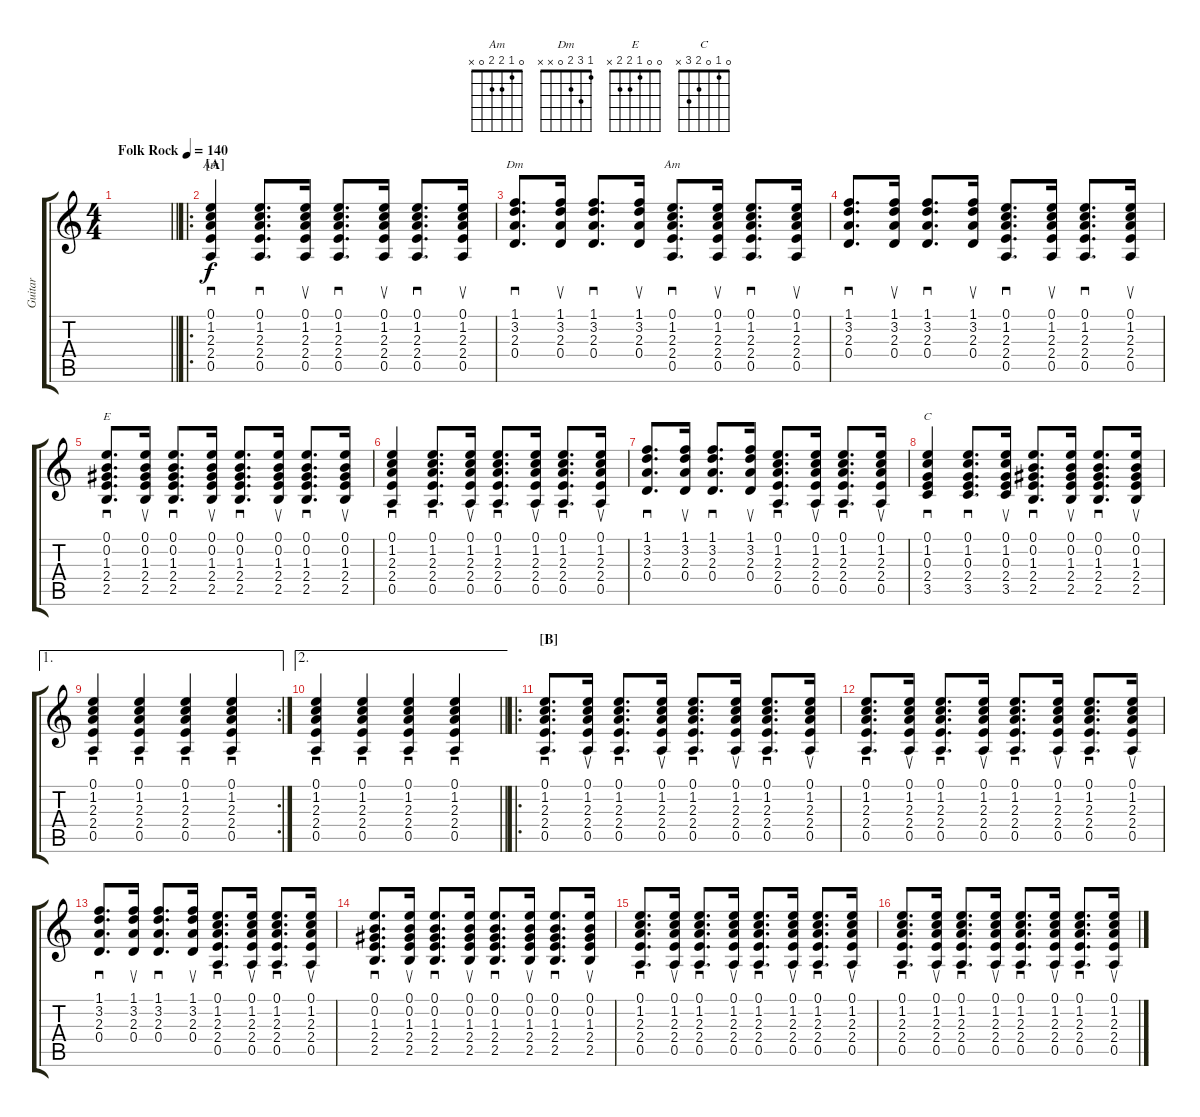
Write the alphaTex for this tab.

\track ("Guitar" "Guitar") {instrument acousticguitarsteel}
\staff {score tabs}
\tuning (E4 B3 G3 D3 A2 E2) {hide}
\chord ("Am" x x x x x x)
\chord ("Dm" 1 3 2 0 x x)
\chord ("Am" 0 1 2 2 0 x)
\chord ("E" 0 0 1 2 2 x)
\chord ("C" 0 1 0 2 3 x)
\ts (4 4)
\tempo (140 "Folk Rock")
\clef g2
\barLineRight lightlight
\ks c
|
\ro
\section ("" "[A]")
(0.1 1.2 2.3 2.4 0.5).4{sd ch "Am"} (0.1 1.2 2.3 2.4 0.5).8{d sd} (0.1 1.2 2.3 2.4 0.5).16{su} (0.1 1.2 2.3 2.4 0.5).8{d sd} (0.1 1.2 2.3 2.4 0.5).16{su} (0.1 1.2 2.3 2.4 0.5).8{d sd} (0.1 1.2 2.3 2.4 0.5).16{su} |
(1.1 3.2 2.3 0.4).8{d sd ch "Dm"} (1.1 3.2 2.3 0.4).16{su} (1.1 3.2 2.3 0.4).8{d sd} (1.1 3.2 2.3 0.4).16{su} (0.1 1.2 2.3 2.4 0.5).8{d sd ch "Am"} (0.1 1.2 2.3 2.4 0.5).16{su} (0.1 1.2 2.3 2.4 0.5).8{d sd} (0.1 1.2 2.3 2.4 0.5).16{su} |
(1.1 3.2 2.3 0.4).8{d sd} (1.1 3.2 2.3 0.4).16{su} (1.1 3.2 2.3 0.4).8{d sd} (1.1 3.2 2.3 0.4).16{su} (0.1 1.2 2.3 2.4 0.5).8{d sd} (0.1 1.2 2.3 2.4 0.5).16{su} (0.1 1.2 2.3 2.4 0.5).8{d sd} (0.1 1.2 2.3 2.4 0.5).16{su} |
(0.1 0.2 1.3 2.4 2.5).8{d sd ch "E"} (0.1 0.2 1.3 2.4 2.5).16{su} (0.1 0.2 1.3 2.4 2.5).8{d sd} (0.1 0.2 1.3 2.4 2.5).16{su} (0.1 0.2 1.3 2.4 2.5).8{d sd} (0.1 0.2 1.3 2.4 2.5).16{su} (0.1 0.2 1.3 2.4 2.5).8{d sd} (0.1 0.2 1.3 2.4 2.5).16{su} |
(0.1 1.2 2.3 2.4 0.5).4{sd} (0.1 1.2 2.3 2.4 0.5).8{d sd} (0.1 1.2 2.3 2.4 0.5).16{su} (0.1 1.2 2.3 2.4 0.5).8{d sd} (0.1 1.2 2.3 2.4 0.5).16{su} (0.1 1.2 2.3 2.4 0.5).8{d sd} (0.1 1.2 2.3 2.4 0.5).16{su} |
(1.1 3.2 2.3 0.4).8{d sd} (1.1 3.2 2.3 0.4).16{su} (1.1 3.2 2.3 0.4).8{d sd} (1.1 3.2 2.3 0.4).16{su} (0.1 1.2 2.3 2.4 0.5).8{d sd} (0.1 1.2 2.3 2.4 0.5).16{su} (0.1 1.2 2.3 2.4 0.5).8{d sd} (0.1 1.2 2.3 2.4 0.5).16{su} |
(0.1 1.2 0.3 2.4 3.5).4{sd ch "C"} (0.1 1.2 0.3 2.4 3.5).8{d sd} (0.1 1.2 0.3 2.4 3.5).16{su} (0.1 0.2 1.3 2.4 2.5).8{d sd} (0.1 0.2 1.3 2.4 2.5).16{su} (0.1 0.2 1.3 2.4 2.5).8{d sd} (0.1 0.2 1.3 2.4 2.5).16{su} |
\ae 1
\rc 2
(0.1 1.2 2.3 2.4 0.5).4{sd} (0.1 1.2 2.3 2.4 0.5).4{sd} (0.1 1.2 2.3 2.4 0.5).4{sd} (0.1 1.2 2.3 2.4 0.5).4{sd} |
\ae 2
\barLineRight lightlight
(0.1 1.2 2.3 2.4 0.5).4{sd} (0.1 1.2 2.3 2.4 0.5).4{sd} (0.1 1.2 2.3 2.4 0.5).4{sd} (0.1 1.2 2.3 2.4 0.5).4{sd} |
\ro
\section ("" "[B]")
(0.1 1.2 2.3 2.4 0.5).8{d sd} (0.1 1.2 2.3 2.4 0.5).16{su} (0.1 1.2 2.3 2.4 0.5).8{d sd} (0.1 1.2 2.3 2.4 0.5).16{su} (0.1 1.2 2.3 2.4 0.5).8{d sd} (0.1 1.2 2.3 2.4 0.5).16{su} (0.1 1.2 2.3 2.4 0.5).8{d sd} (0.1 1.2 2.3 2.4 0.5).16{su} |
(0.1 1.2 2.3 2.4 0.5).8{d sd} (0.1 1.2 2.3 2.4 0.5).16{su} (0.1 1.2 2.3 2.4 0.5).8{d sd} (0.1 1.2 2.3 2.4 0.5).16{su} (0.1 1.2 2.3 2.4 0.5).8{d sd} (0.1 1.2 2.3 2.4 0.5).16{su} (0.1 1.2 2.3 2.4 0.5).8{d sd} (0.1 1.2 2.3 2.4 0.5).16{su} |
(1.1 3.2 2.3 0.4).8{d sd} (1.1 3.2 2.3 0.4).16{su} (1.1 3.2 2.3 0.4).8{d sd} (1.1 3.2 2.3 0.4).16{su} (0.1 1.2 2.3 2.4 0.5).8{d sd} (0.1 1.2 2.3 2.4 0.5).16{su} (0.1 1.2 2.3 2.4 0.5).8{d sd} (0.1 1.2 2.3 2.4 0.5).16{su} |
(0.1 0.2 1.3 2.4 2.5).8{d sd} (0.1 0.2 1.3 2.4 2.5).16{su} (0.1 0.2 1.3 2.4 2.5).8{d sd} (0.1 0.2 1.3 2.4 2.5).16{su} (0.1 0.2 1.3 2.4 2.5).8{d sd} (0.1 0.2 1.3 2.4 2.5).16{su} (0.1 0.2 1.3 2.4 2.5).8{d sd} (0.1 0.2 1.3 2.4 2.5).16{su} |
(0.1 1.2 2.3 2.4 0.5).8{d sd} (0.1 1.2 2.3 2.4 0.5).16{su} (0.1 1.2 2.3 2.4 0.5).8{d sd} (0.1 1.2 2.3 2.4 0.5).16{su} (0.1 1.2 2.3 2.4 0.5).8{d sd} (0.1 1.2 2.3 2.4 0.5).16{su} (0.1 1.2 2.3 2.4 0.5).8{d sd} (0.1 1.2 2.3 2.4 0.5).16{su} |
(0.1 1.2 2.3 2.4 0.5).8{d sd} (0.1 1.2 2.3 2.4 0.5).16{su} (0.1 1.2 2.3 2.4 0.5).8{d sd} (0.1 1.2 2.3 2.4 0.5).16{su} (0.1 1.2 2.3 2.4 0.5).8{d sd} (0.1 1.2 2.3 2.4 0.5).16{su} (0.1 1.2 2.3 2.4 0.5).8{d sd} (0.1 1.2 2.3 2.4 0.5).16{su}
